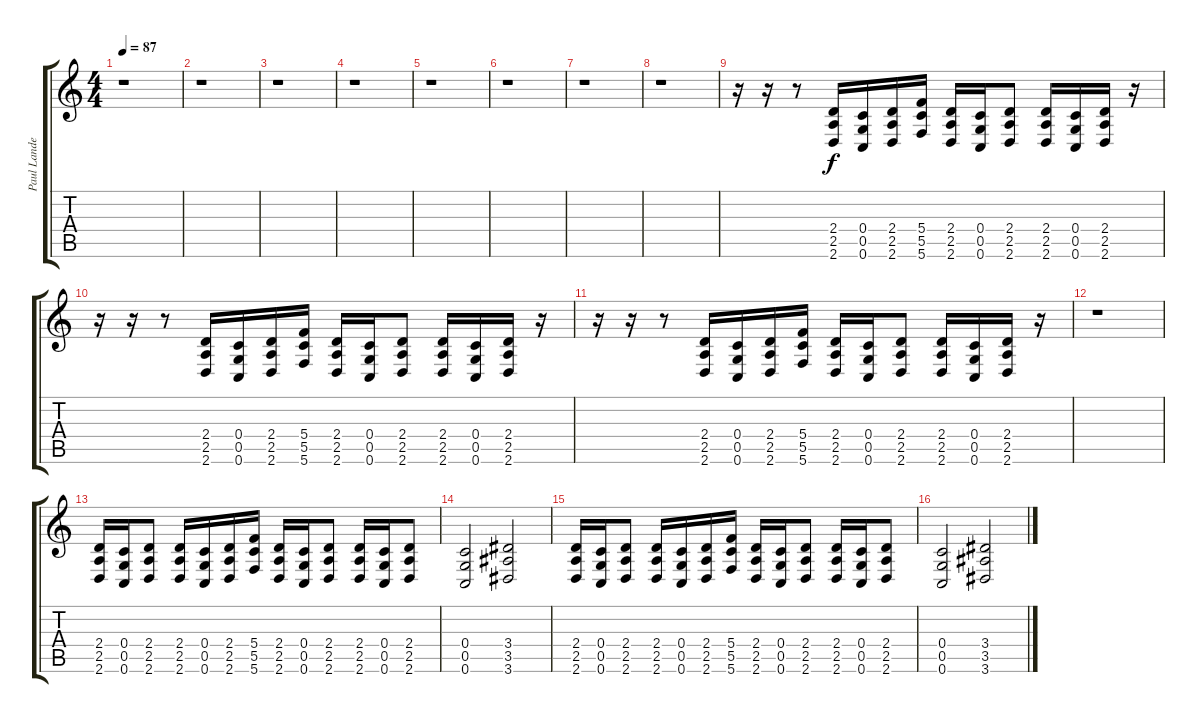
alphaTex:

\track ("Paul Landers - Guitar 2" "Paul Lande") {instrument overdrivenguitar}
\staff {score tabs}
\tuning (D4 A3 F3 C3 G2 C2) {hide}
\ts (4 4)
\tempo 87
\clef g2
\ks c
r.1{dy f} |
r.1 |
r.1 |
r.1 |
r.1 |
r.1 |
r.1 |
r.1 |
r.16 r.16 r.8 (2.4 2.5 2.6).16 (0.4 0.5 0.6).16 (2.4 2.5 2.6).16 (5.4 5.5 5.6).16 (2.4 2.5 2.6).16 (0.4 0.5 0.6).16 (2.4 2.5 2.6).8 (2.4 2.5 2.6).16 (0.4 0.5 0.6).16 (2.4 2.5 2.6).16 r.16 |
r.16 r.16 r.8 (2.4 2.5 2.6).16 (0.4 0.5 0.6).16 (2.4 2.5 2.6).16 (5.4 5.5 5.6).16 (2.4 2.5 2.6).16 (0.4 0.5 0.6).16 (2.4 2.5 2.6).8 (2.4 2.5 2.6).16 (0.4 0.5 0.6).16 (2.4 2.5 2.6).16 r.16 |
r.16 r.16 r.8 (2.4 2.5 2.6).16 (0.4 0.5 0.6).16 (2.4 2.5 2.6).16 (5.4 5.5 5.6).16 (2.4 2.5 2.6).16 (0.4 0.5 0.6).16 (2.4 2.5 2.6).8 (2.4 2.5 2.6).16 (0.4 0.5 0.6).16 (2.4 2.5 2.6).16 r.16 |
r.1 |
(2.4 2.5 2.6).16 (0.4 0.5 0.6).16 (2.4 2.5 2.6).8 (2.4 2.5 2.6).16 (0.4 0.5 0.6).16 (2.4 2.5 2.6).16 (5.4 5.5 5.6).16 (2.4 2.5 2.6).16 (0.4 0.5 0.6).16 (2.4 2.5 2.6).8 (2.4 2.5 2.6).16 (0.4 0.5 0.6).16 (2.4 2.5 2.6).8 |
(0.4 0.5 0.6).2 (3.4 3.5 3.6).2 |
(2.4 2.5 2.6).16 (0.4 0.5 0.6).16 (2.4 2.5 2.6).8 (2.4 2.5 2.6).16 (0.4 0.5 0.6).16 (2.4 2.5 2.6).16 (5.4 5.5 5.6).16 (2.4 2.5 2.6).16 (0.4 0.5 0.6).16 (2.4 2.5 2.6).8 (2.4 2.5 2.6).16 (0.4 0.5 0.6).16 (2.4 2.5 2.6).8 |
(0.4 0.5 0.6).2 (3.4 3.5 3.6).2
